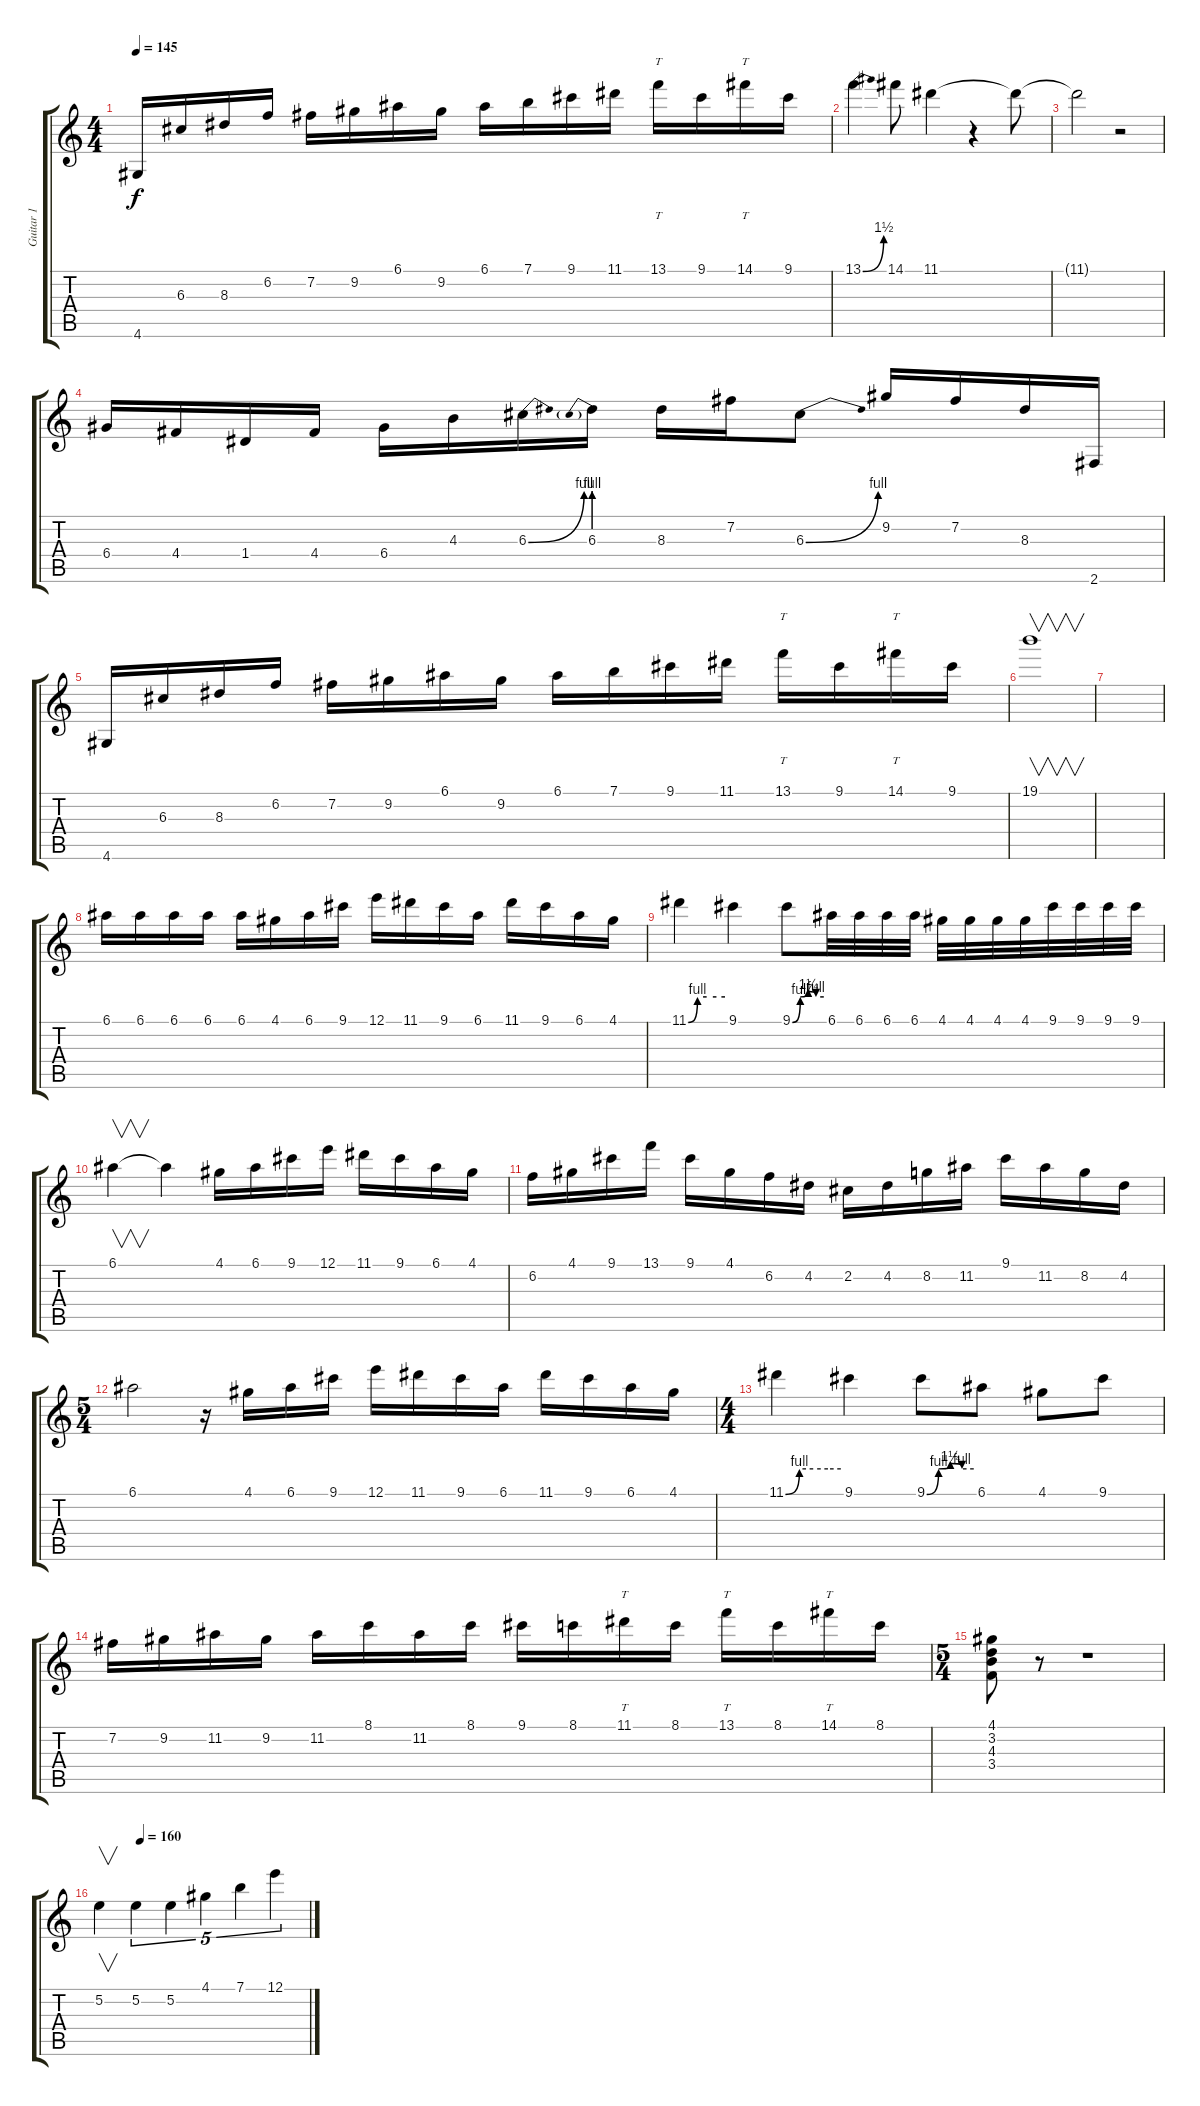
\track ("Guitar 1" "Guitar 1") {instrument overdrivenguitar}
\staff {score tabs}
\tuning (E4 B3 G3 D3 A2 E2) {hide}
\ts (4 4)
\tempo 145
\clef g2
\ks c
4.6.16{dy f} 6.3.16 8.3.16 6.2.16 7.2.16 9.2.16 6.1.16 9.2.16 6.1.16 7.1.16 9.1.16 11.1.16 13.1.16{tt} 9.1.16 14.1.16{tt} 9.1.16 |
13.1{be (bend 0 0 60 6)}.4 14.1.8 11.1.4 r.4 11.1{t}.8 |
11.1{t}.2 r.2 |
6.4.16 4.4.16 1.4.16 4.4.16 6.4.16 4.3.16 6.3{be (bend 0 0 60 4)}.16 6.3{be (prebend 0 4 60 4)}.16 8.3.16 7.2.16 6.3{be (bend 0 0 60 4)}.8 9.2.16 7.2.16 8.3.16 2.6.16 |
4.6.16 6.3.16 8.3.16 6.2.16 7.2.16 9.2.16 6.1.16 9.2.16 6.1.16 7.1.16 9.1.16 11.1.16 13.1.16{tt} 9.1.16 14.1.16{tt} 9.1.16 |
19.1.1{v} |
|
6.1.16 6.1.16 6.1.16 6.1.16 6.1.16 4.1.16 6.1.16 9.1.16 12.1.16 11.1.16 9.1.16 6.1.16 11.1.16 9.1.16 6.1.16 4.1.16 |
11.1{be (custom 0 0 15 4 30 4 46 4 60 4)}.4 9.1.4 9.1{be (custom 0 0 15 4 30 5 45 4 60 4)}.8 6.1.32 6.1.32 6.1.32 6.1.32 4.1.32 4.1.32 4.1.32 4.1.32 9.1.32 9.1.32 9.1.32 9.1.32 |
6.1.4{v} 6.1{t}.4 4.1.16 6.1.16 9.1.16 12.1.16 11.1.16 9.1.16 6.1.16 4.1.16 |
6.2.16 4.1.16 9.1.16 13.1.16 9.1.16 4.1.16 6.2.16 4.2.16 2.2.16 4.2.16 8.2.16 11.2.16 9.1.16 11.2.16 8.2.16 4.2.16 |
\ts (5 4)
6.1.2 r.16 4.1.16 6.1.16 9.1.16 12.1.16 11.1.16 9.1.16 6.1.16 11.1.16 9.1.16 6.1.16 4.1.16 |
\ts (4 4)
11.1{be (custom 0 0 15 4 30 4 46 4 60 4)}.4 9.1.4 9.1{be (custom 0 0 15 4 30 5 45 4 60 4)}.8 6.1.8 4.1.8 9.1.8 |
7.2.16 9.2.16 11.2.16 9.2.16 11.2.16 8.1.16 11.2.16 8.1.16 9.1.16 8.1.16 11.1.16{tt} 8.1.16 13.1.16{tt} 8.1.16 14.1.16{tt} 8.1.16 |
\ts (5 4)
(4.1 3.2 4.3 3.4).8 r.8 r.1 |
\tempo (160 0.2)
5.2.4{v} 5.2.4{tu (5 4)} 5.2.4{tu (5 4)} 4.1.4{tu (5 4)} 7.1.4{tu (5 4)} 12.1.4{tu (5 4)}
